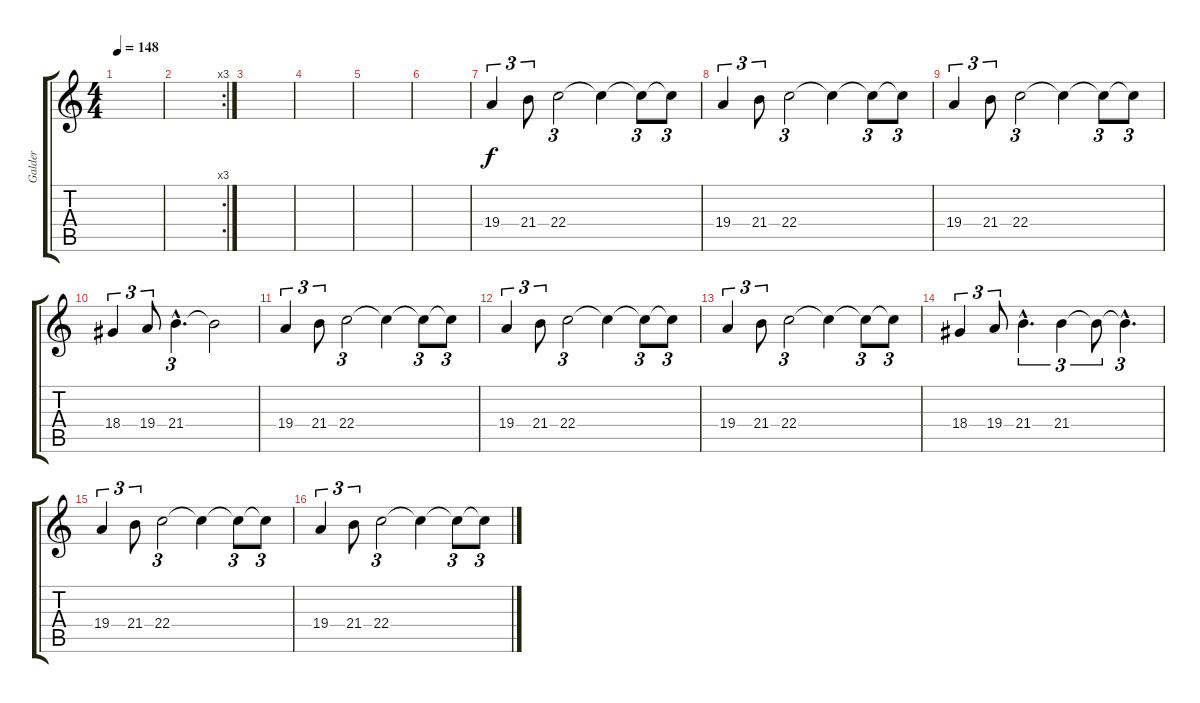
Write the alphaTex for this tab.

\track ("Galder     ( Keyboard )" "Galder    ") {instrument acousticgrandpiano}
\staff {score tabs}
\tuning (E4 B3 G3 D3 A2 E2) {hide}
\ts (4 4)
\tempo 148
\clef g2
\ks c
|
\rc 3
|
|
|
|
|
19.4.4{tu (3 2) volume 16} 21.4.8{tu (3 2)} 22.4.2{tu (3 2)} 22.4{t}.4 22.4{t}.8{tu (3 2)} 22.4{t}.8{tu (3 2)} |
19.4.4{tu (3 2)} 21.4.8{tu (3 2)} 22.4.2{tu (3 2)} 22.4{t}.4 22.4{t}.8{tu (3 2)} 22.4{t}.8{tu (3 2)} |
19.4.4{tu (3 2)} 21.4.8{tu (3 2)} 22.4.2{tu (3 2)} 22.4{t}.4 22.4{t}.8{tu (3 2)} 22.4{t}.8{tu (3 2)} |
18.4.4{tu (3 2)} 19.4.8{tu (3 2)} 21.4{hac}.4{d tu (3 2)} 21.4{t}.2 |
19.4.4{tu (3 2)} 21.4.8{tu (3 2)} 22.4.2{tu (3 2)} 22.4{t}.4 22.4{t}.8{tu (3 2)} 22.4{t}.8{tu (3 2)} |
19.4.4{tu (3 2)} 21.4.8{tu (3 2)} 22.4.2{tu (3 2)} 22.4{t}.4 22.4{t}.8{tu (3 2)} 22.4{t}.8{tu (3 2)} |
19.4.4{tu (3 2)} 21.4.8{tu (3 2)} 22.4.2{tu (3 2)} 22.4{t}.4 22.4{t}.8{tu (3 2)} 22.4{t}.8{tu (3 2)} |
18.4.4{tu (3 2)} 19.4.8{tu (3 2)} 21.4{hac}.4{d tu (3 2)} 21.4.4{tu (3 2)} 21.4{t}.8{tu (3 2)} 21.4{hac t}.4{d tu (3 2)} |
19.4.4{tu (3 2)} 21.4.8{tu (3 2)} 22.4.2{tu (3 2)} 22.4{t}.4 22.4{t}.8{tu (3 2)} 22.4{t}.8{tu (3 2)} |
19.4.4{tu (3 2)} 21.4.8{tu (3 2)} 22.4.2{tu (3 2)} 22.4{t}.4 22.4{t}.8{tu (3 2)} 22.4{t}.8{tu (3 2)}
